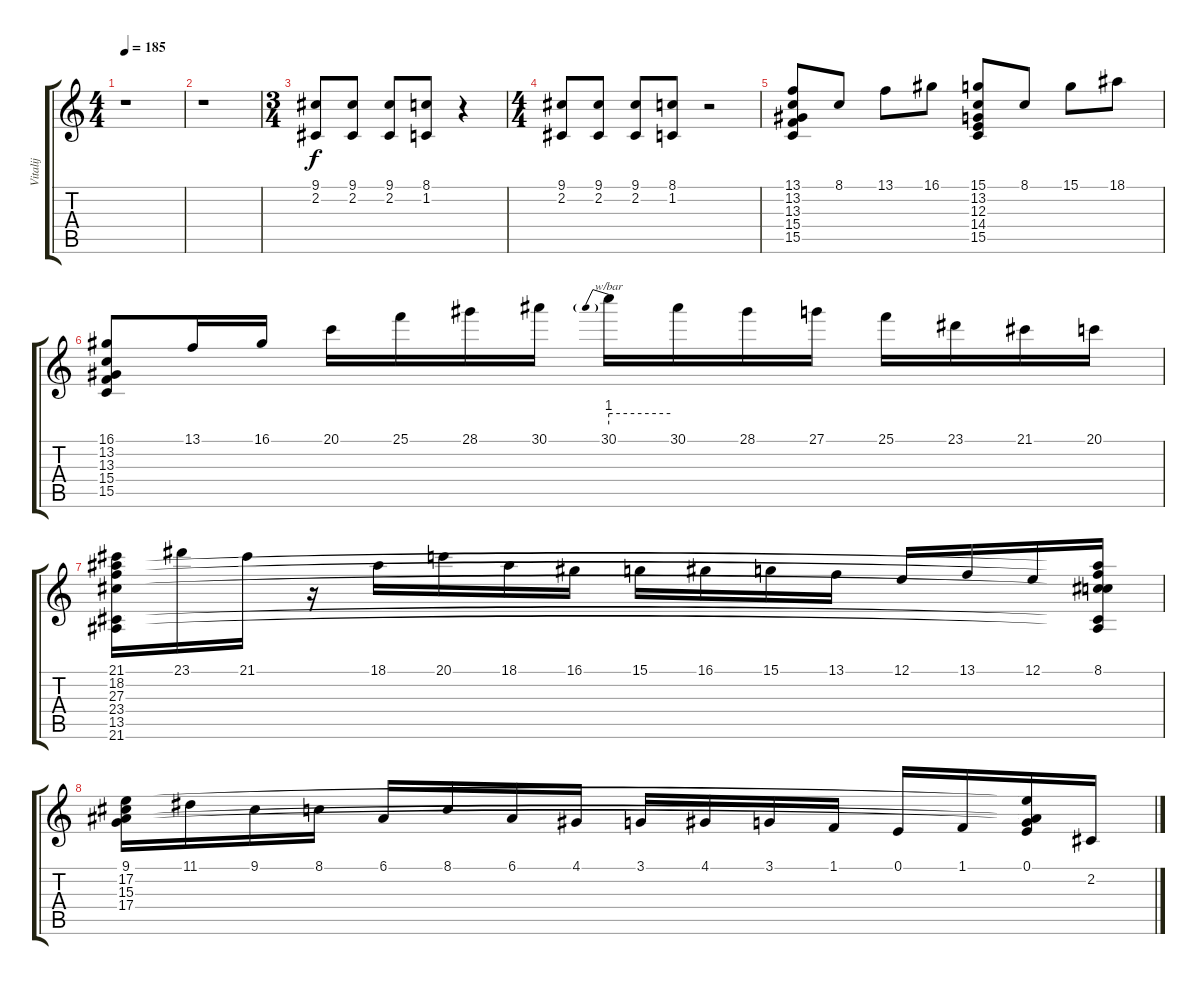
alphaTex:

\track ("Vitalij" "Vitalij") {instrument electricgrandpiano}
\staff {score tabs}
\tuning (E4 B3 G3 D3 A2 E2) {hide}
\ts (4 4)
\tempo 185
\clef g2
\ks c
r.1{dy f} |
r.1 |
\ts (3 4)
(9.1 2.2).8 (9.1 2.2).8 (9.1 2.2).8 (8.1 1.2).8 r.4 |
\ts (4 4)
(9.1 2.2).8 (9.1 2.2).8 (9.1 2.2).8 (8.1 1.2).8 r.2 |
(13.1 13.2 13.3 15.4 15.5).8 8.1.8 13.1.8 16.1.8 (15.1 13.2 12.3 14.4 15.5).8 8.1.8 15.1.8 18.1.8 |
(16.1 13.2 13.3 15.4 15.5).8 13.1.16 16.1.16 20.1.16 25.1.16 28.1.16 30.1.16 30.1.16{tbe (predive default 0 4 60 4)} 30.1.16 28.1.16 27.1.16 25.1.16 23.1.16 21.1.16 20.1.16 |
(21.1 18.2 27.3 23.4 13.5 21.6).16 23.1.16 21.1.16 r.16 18.1.16 20.1.16 18.1.16 16.1.16 15.1.16 16.1.16 15.1.16 13.1.16 12.1.16 13.1.16 12.1.16 (8.1 18.2{t} 27.3{t} 23.4{t} 13.5{t} 21.6{t}).16 |
(9.1 17.2 15.3 17.4).16 11.1.16 9.1.16 8.1.16 6.1.16 8.1.16 6.1.16 4.1.16 3.1.16 4.1.16 3.1.16 1.1.16 0.1.16 1.1.16 (0.1 17.2{t} 15.3{t} 17.4{t}).16 2.2.16
